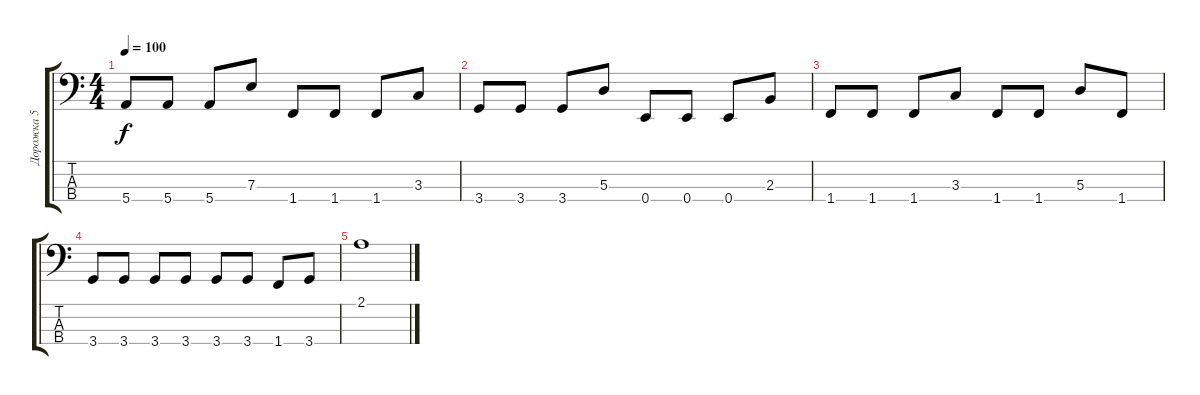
\track ("Дорожка 5" "Дорожка 5") {instrument electricbassfinger}
\staff {score tabs}
\tuning (G2 D2 A1 E1) {hide}
\ts (4 4)
\tempo 100
\clef f4
\ks c
5.4.8{dy f} 5.4.8 5.4.8 7.3.8 1.4.8 1.4.8 1.4.8 3.3.8 |
3.4.8 3.4.8 3.4.8 5.3.8 0.4.8 0.4.8 0.4.8 2.3.8 |
1.4.8 1.4.8 1.4.8 3.3.8 1.4.8 1.4.8 5.3.8 1.4.8 |
3.4.8 3.4.8 3.4.8 3.4.8 3.4.8 3.4.8 1.4.8 3.4.8 |
2.1.1
